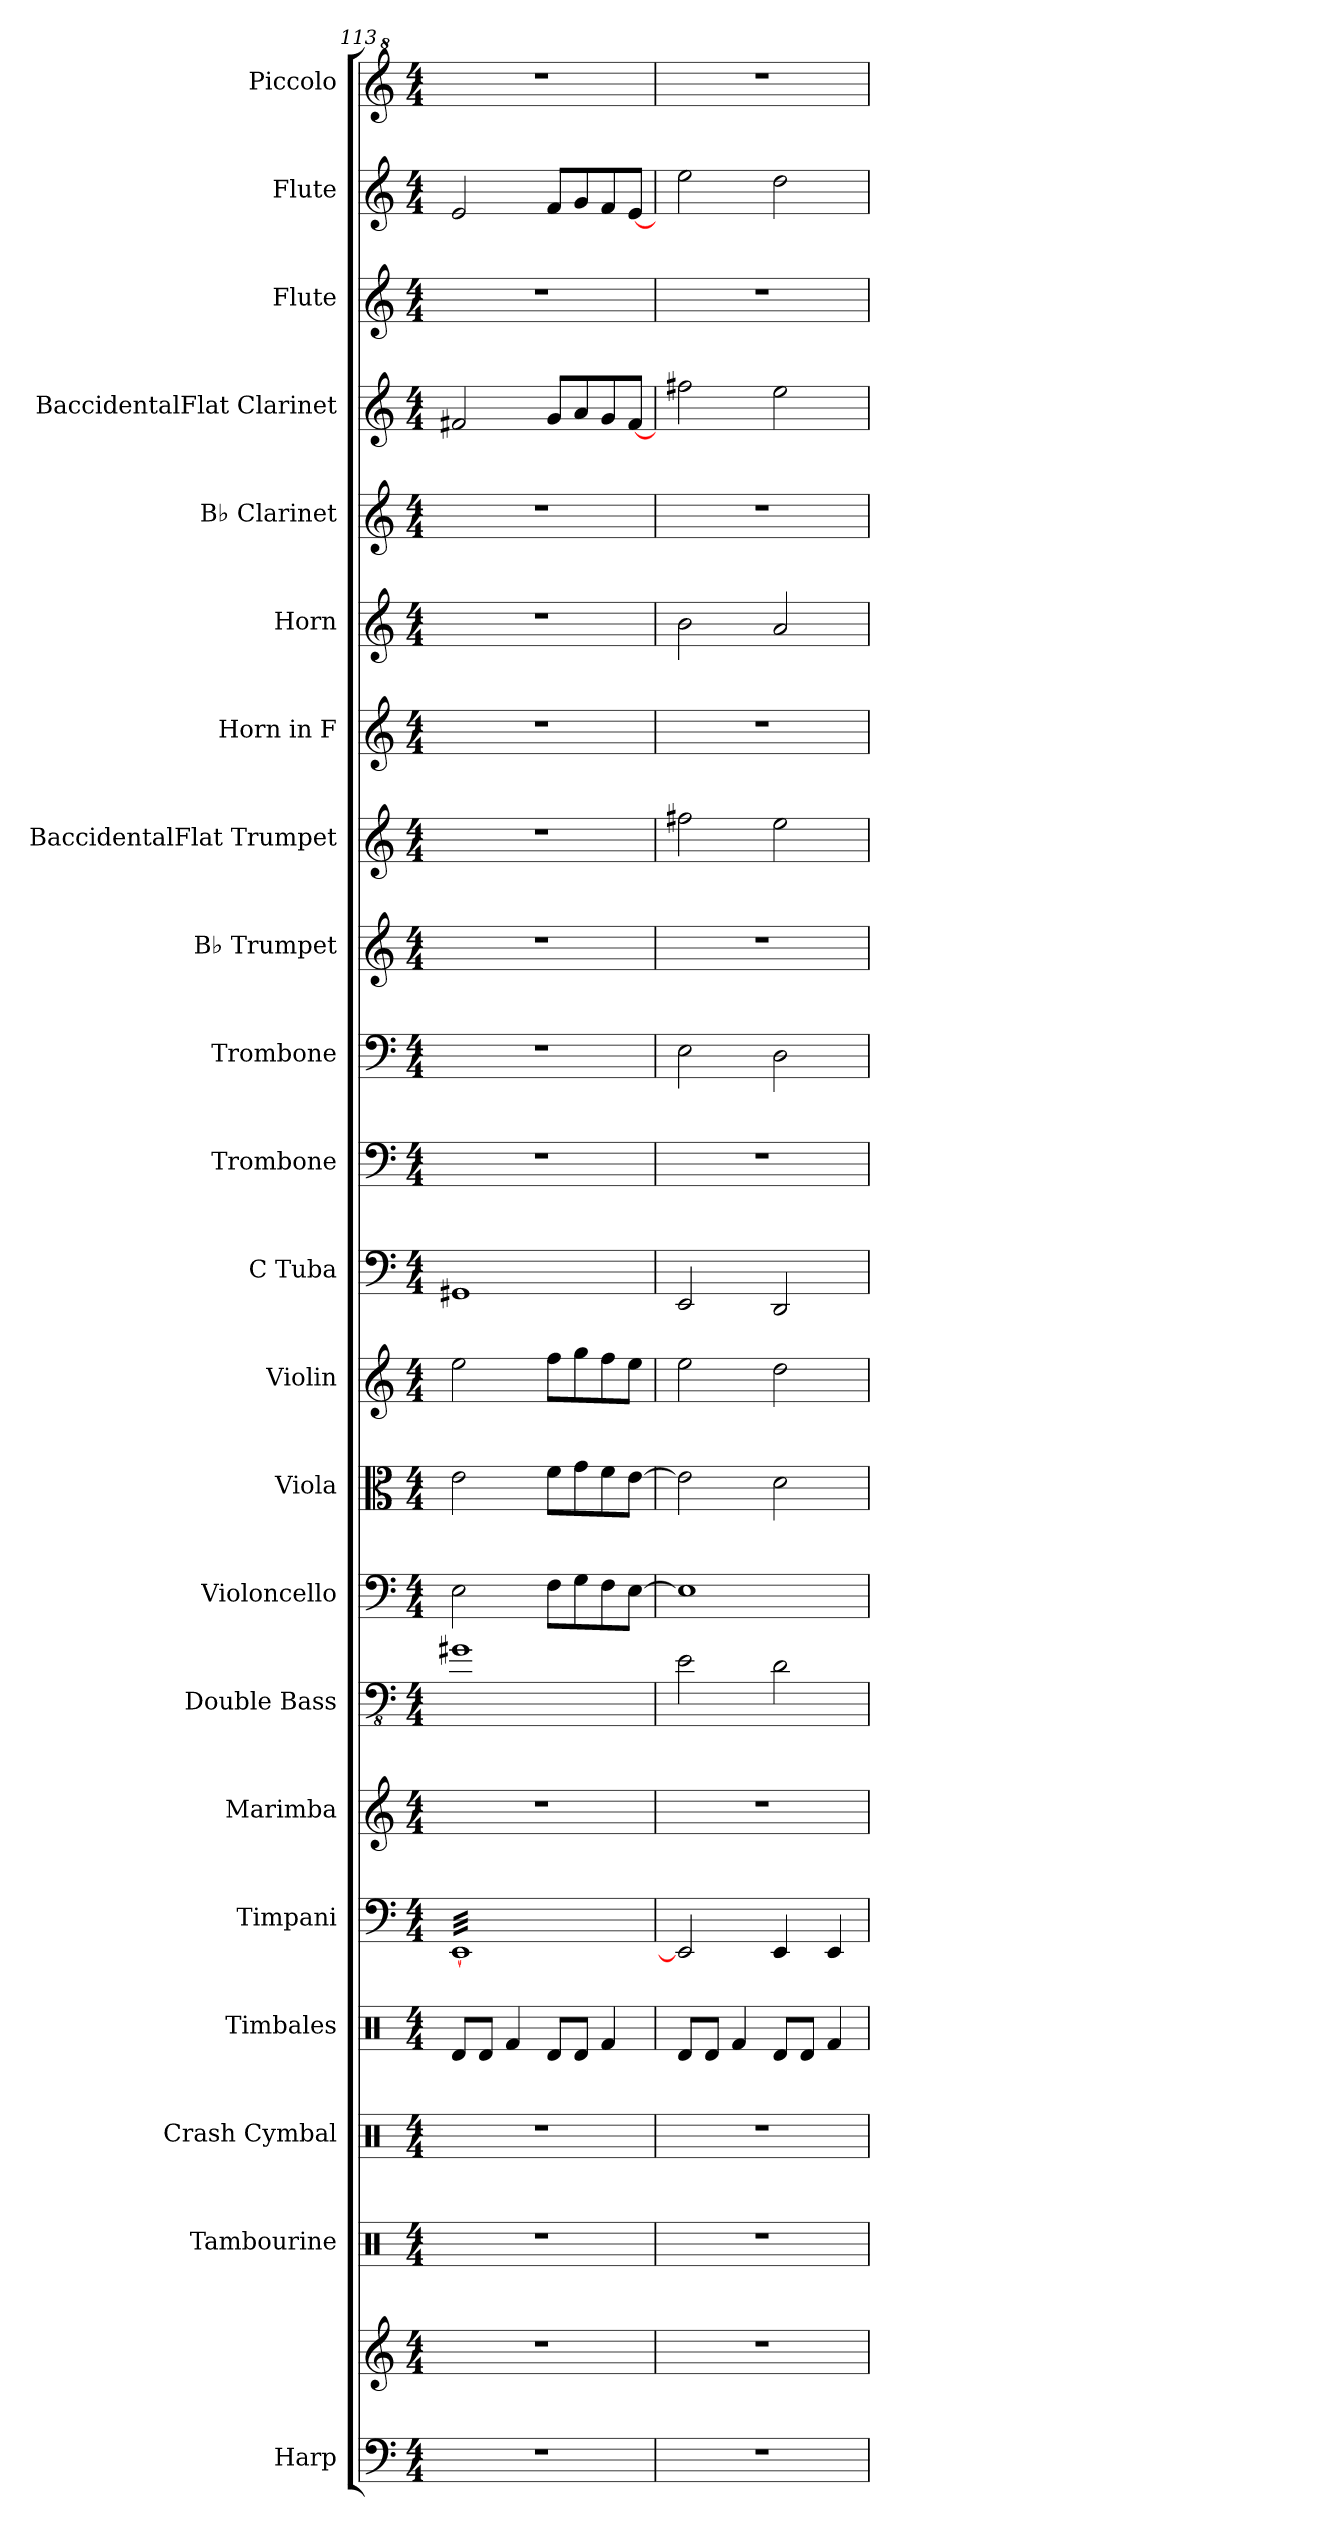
**kern	**kern	**kern	**kern	**kern	**kern	**kern	**kern	**kern	**kern	**kern	**kern	**kern	**kern	**kern	**kern	**kern	**kern	**kern	**kern	**kern	**kern	**kern
*part22	*part22	*part21	*part20	*part19	*part18	*part17	*part16	*part15	*part14	*part13	*part12	*part11	*part10	*part9	*part8	*part7	*part6	*part5	*part4	*part3	*part2	*part1
*staff23	*staff22	*staff21	*staff20	*staff19	*staff18	*staff17	*staff16	*staff15	*staff14	*staff13	*staff12	*staff11	*staff10	*staff9	*staff8	*staff7	*staff6	*staff5	*staff4	*staff3	*staff2	*staff1
*I"Harp	*	*I"Tambourine	*I"Crash Cymbal	*I"Timbales	*I"Timpani	*I"Marimba	*I"Double Bass	*I"Violoncello	*I"Viola	*I"Violin	*I"C Tuba	*I"Trombone	*I"Trombone	*I"B♭ Trumpet	*I"BaccidentalFlat Trumpet	*I"Horn in F	*I"Horn	*I"B♭ Clarinet	*I"BaccidentalFlat Clarinet	*I"Flute	*I"Flute	*I"Piccolo
*I'Hrp.	*	*I'Tamb.	*I'Cr. Cym.	*I'Timb.	*I'Timp.	*I'Mrm.	*	*I'Vlc.	*I'Vla.	*I'Vln.	*I'C Tu.	*I'Tbn.	*I'Trb.	*I'B♭ Tpt.	*I'BaccidentalFlat Tpt.	*	*I'Hn.	*I'B♭ Cl.	*I'BaccidentalFlat Cl.	*I'Fl.	*I'Fl.	*I'Picc.
*clefF4	*clefG2	*clefX	*clefX	*clefX	*clefF4	*clefG2	*clefFv4	*clefF4	*clefC3	*clefG2	*clefF4	*clefF4	*clefF4	*clefG2	*clefG2	*clefG2	*clefG2	*clefG2	*clefG2	*clefG2	*clefG2	*clefG^2
*	*	*	*	*	*	*	*ITrd7c12	*	*	*	*	*	*	*ITrd1c2	*ITrd1c2	*ITrd4c7	*ITrd4c7	*ITrd1c2	*ITrd1c2	*	*	*ITrd-7c-12
*k[]	*k[]	*k[]	*k[]	*k[]	*k[]	*k[]	*k[]	*k[]	*k[]	*k[]	*k[]	*k[]	*k[]	*k[b-e-]	*k[b-e-]	*k[b-]	*k[b-]	*k[b-e-]	*k[b-e-]	*k[]	*k[]	*k[]
*M4/4	*M4/4	*M4/4	*M4/4	*M4/4	*M4/4	*M4/4	*M4/4	*M4/4	*M4/4	*M4/4	*M4/4	*M4/4	*M4/4	*M4/4	*M4/4	*M4/4	*M4/4	*M4/4	*M4/4	*M4/4	*M4/4	*M4/4
=113	=113	=113	=113	=113	=113	=113	=113	=113	=113	=113	=113	=113	=113	=113	=113	=113	=113	=113	=113	=113	=113	=113
*	*	*	*	*	*tremolo	*	*	*	*	*	*	*	*	*	*	*	*	*	*	*	*	*
1r	1r	1r	1r	8Rd/L	[32EELLL	1r	1GG#X	2E\	2e\	2ee\	1GG#X	1r	1r	1r	1r	1r	1r	1r	2en/	1r	2e/	1r
.	.	.	.	.	32EE	.	.	.	.	.	.	.	.	.	.	.	.	.	.	.	.	.
.	.	.	.	.	32EE	.	.	.	.	.	.	.	.	.	.	.	.	.	.	.	.	.
.	.	.	.	.	32EE	.	.	.	.	.	.	.	.	.	.	.	.	.	.	.	.	.
.	.	.	.	8Rd/J	32EE	.	.	.	.	.	.	.	.	.	.	.	.	.	.	.	.	.
.	.	.	.	.	32EE	.	.	.	.	.	.	.	.	.	.	.	.	.	.	.	.	.
.	.	.	.	.	32EE	.	.	.	.	.	.	.	.	.	.	.	.	.	.	.	.	.
.	.	.	.	.	32EE	.	.	.	.	.	.	.	.	.	.	.	.	.	.	.	.	.
.	.	.	.	4Rf/	32EE	.	.	.	.	.	.	.	.	.	.	.	.	.	.	.	.	.
.	.	.	.	.	32EE	.	.	.	.	.	.	.	.	.	.	.	.	.	.	.	.	.
.	.	.	.	.	32EE	.	.	.	.	.	.	.	.	.	.	.	.	.	.	.	.	.
.	.	.	.	.	32EE	.	.	.	.	.	.	.	.	.	.	.	.	.	.	.	.	.
.	.	.	.	.	32EE	.	.	.	.	.	.	.	.	.	.	.	.	.	.	.	.	.
.	.	.	.	.	32EE	.	.	.	.	.	.	.	.	.	.	.	.	.	.	.	.	.
.	.	.	.	.	32EE	.	.	.	.	.	.	.	.	.	.	.	.	.	.	.	.	.
.	.	.	.	.	32EE	.	.	.	.	.	.	.	.	.	.	.	.	.	.	.	.	.
.	.	.	.	8Rd/L	32EE	.	.	8F\L	8f\L	8ff\L	.	.	.	.	.	.	.	.	8f/L	.	8f/L	.
.	.	.	.	.	32EE	.	.	.	.	.	.	.	.	.	.	.	.	.	.	.	.	.
.	.	.	.	.	32EE	.	.	.	.	.	.	.	.	.	.	.	.	.	.	.	.	.
.	.	.	.	.	32EE	.	.	.	.	.	.	.	.	.	.	.	.	.	.	.	.	.
.	.	.	.	8Rd/J	32EE	.	.	8G\	8g\	8gg\	.	.	.	.	.	.	.	.	8g/	.	8g/	.
.	.	.	.	.	32EE	.	.	.	.	.	.	.	.	.	.	.	.	.	.	.	.	.
.	.	.	.	.	32EE	.	.	.	.	.	.	.	.	.	.	.	.	.	.	.	.	.
.	.	.	.	.	32EE	.	.	.	.	.	.	.	.	.	.	.	.	.	.	.	.	.
.	.	.	.	4Rf/	32EE	.	.	8F\	8f\	8ff\	.	.	.	.	.	.	.	.	8f/	.	8f/	.
.	.	.	.	.	32EE	.	.	.	.	.	.	.	.	.	.	.	.	.	.	.	.	.
.	.	.	.	.	32EE	.	.	.	.	.	.	.	.	.	.	.	.	.	.	.	.	.
.	.	.	.	.	32EE	.	.	.	.	.	.	.	.	.	.	.	.	.	.	.	.	.
.	.	.	.	.	32EE	.	.	[8E\J	[8e\J	8ee\J	.	.	.	.	.	.	.	.	[8e/J	.	[8e/J	.
.	.	.	.	.	32EE	.	.	.	.	.	.	.	.	.	.	.	.	.	.	.	.	.
.	.	.	.	.	32EE	.	.	.	.	.	.	.	.	.	.	.	.	.	.	.	.	.
.	.	.	.	.	32EEJJJ	.	.	.	.	.	.	.	.	.	.	.	.	.	.	.	.	.
*	*	*	*	*	*Xtremolo	*	*	*	*	*	*	*	*	*	*	*	*	*	*	*	*	*
=114	=114	=114	=114	=114	=114	=114	=114	=114	=114	=114	=114	=114	=114	=114	=114	=114	=114	=114	=114	=114	=114	=114
1r	1r	1r	1r	8Rd/L	2EE/]	1r	2EE\	1E]	2e\]	2ee\	2EE/	1r	2E\	1r	2een\	1r	2e\	1r	2een\	1r	2ee\	1r
.	.	.	.	8Rd/J	.	.	.	.	.	.	.	.	.	.	.	.	.	.	.	.	.	.
.	.	.	.	4Rf/	.	.	.	.	.	.	.	.	.	.	.	.	.	.	.	.	.	.
.	.	.	.	8Rd/L	4EE/	.	2DD\	.	2d\	2dd\	2DD/	.	2D\	.	2dd\	.	2d/	.	2dd\	.	2dd\	.
.	.	.	.	8Rd/J	.	.	.	.	.	.	.	.	.	.	.	.	.	.	.	.	.	.
.	.	.	.	4Rf/	4EE/	.	.	.	.	.	.	.	.	.	.	.	.	.	.	.	.	.
=	=	=	=	=	=	=	=	=	=	=	=	=	=	=	=	=	=	=	=	=	=	=
*-	*-	*-	*-	*-	*-	*-	*-	*-	*-	*-	*-	*-	*-	*-	*-	*-	*-	*-	*-	*-	*-	*-
